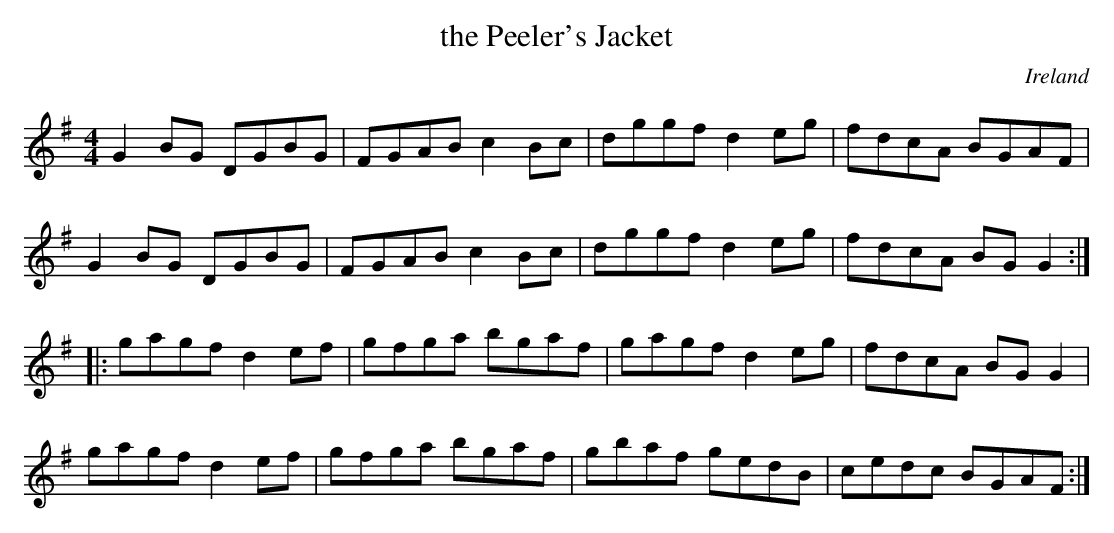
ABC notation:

X:1
T:the Peeler's Jacket
L:1/8
M:4/4
O:Ireland
K:G major
G2 BG DGBG | FGAB c2 Bc | dggf d2 eg | fdcA  BGAF |
G2 BG DGBG | FGAB c2 Bc | dggf  d2 eg | fdcA BGG2 ::
gagf d2 ef | gfga bgaf  | gagf d2eg | fdcA BG G2 |
gagf d2 ef | gfga bgaf  | gbaf gedB | cedc BGAF :|
